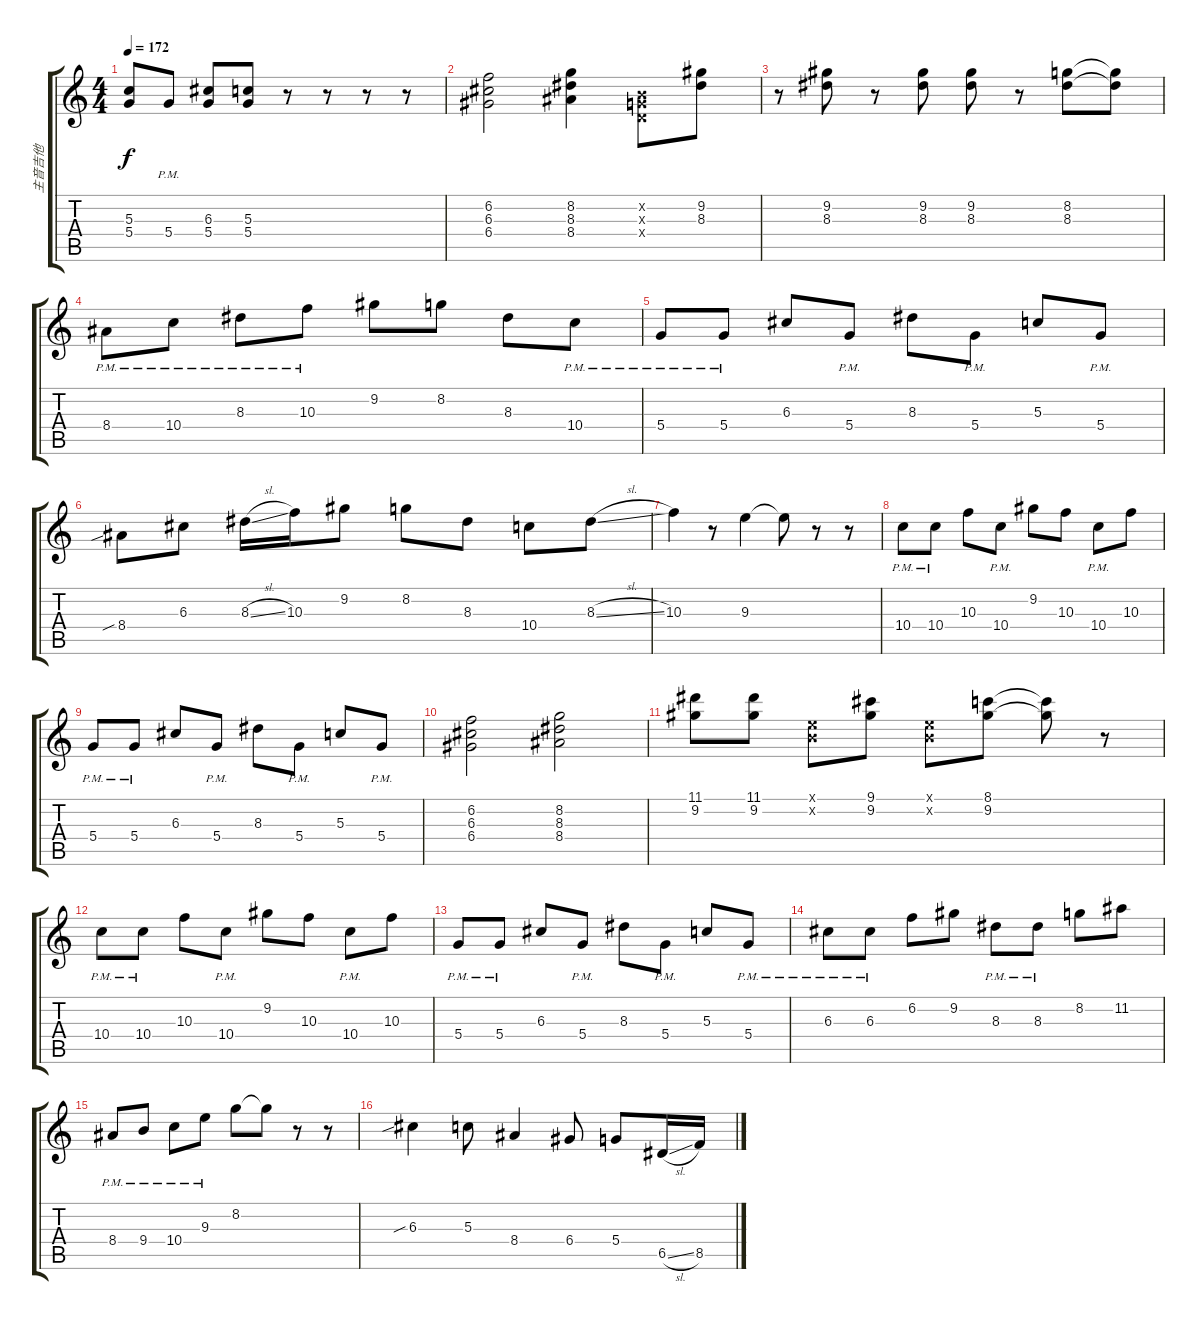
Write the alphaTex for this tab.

\track ("主音吉他" "主音吉他") {instrument distortionguitar}
\staff {score tabs}
\tuning (E4 B3 G3 D3 A2 E2) {hide}
\ts (4 4)
\tempo 172
\clef g2
\ks c
(5.3 5.4).8{dy f} 5.4{pm}.8 (6.3 5.4).8 (5.3 5.4).8 r.8 r.8 r.8 r.8 |
(6.2 6.3 6.4).2 (8.2 8.3 8.4).4 (0.2{x} 0.3{x} 0.4{x}).8 (9.2 8.3).8 |
r.8 (9.2 8.3).8 r.8 (9.2 8.3).8 (9.2 8.3).8 r.8 (8.2 8.3).8 (8.2{t} 8.3{t}).8 |
8.4{pm}.8 10.4{pm}.8 8.3{pm}.8 10.3{pm}.8 9.2.8 8.2.8 8.3.8 10.4{pm}.8 |
5.4{pm}.8 5.4{pm}.8 6.3.8 5.4{pm}.8 8.3.8 5.4{pm}.8 5.3.8 5.4{pm}.8 |
8.4{sib}.8 6.3.8 8.3{sl}.16 10.3.16 9.2.8 8.2.8 8.3.8 10.4.8 8.3{sl}.8 |
10.3.4 r.8 9.3.4 9.3{t}.8 r.8 r.8 |
10.4{pm}.8 10.4{pm}.8 10.3.8 10.4{pm}.8 9.2.8 10.3.8 10.4{pm}.8 10.3.8 |
5.4{pm}.8 5.4{pm}.8 6.3.8 5.4{pm}.8 8.3.8 5.4{pm}.8 5.3.8 5.4{pm}.8 |
(6.2 6.3 6.4).2 (8.2 8.3 8.4).2 |
(11.1 9.2).8 (11.1 9.2).8 (0.1{x} 0.2{x}).8 (9.1 9.2).8 (0.1{x} 0.2{x}).8 (8.1 9.2).8 (8.1{t} 9.2{t}).8 r.8 |
10.4{pm}.8 10.4{pm}.8 10.3.8 10.4{pm}.8 9.2.8 10.3.8 10.4{pm}.8 10.3.8 |
5.4{pm}.8 5.4{pm}.8 6.3.8 5.4{pm}.8 8.3.8 5.4{pm}.8 5.3.8 5.4{pm}.8 |
6.3{pm}.8 6.3{pm}.8 6.2.8 9.2.8 8.3{pm}.8 8.3{pm}.8 8.2.8 11.2.8 |
8.4{pm}.8 9.4{pm}.8 10.4{pm}.8 9.3{pm}.8 8.2.8 8.2{t}.8 r.8 r.8 |
6.3{sib}.4 5.3.8 8.4.4 6.4.8 5.4.8 6.5{sl}.16 8.5.16
